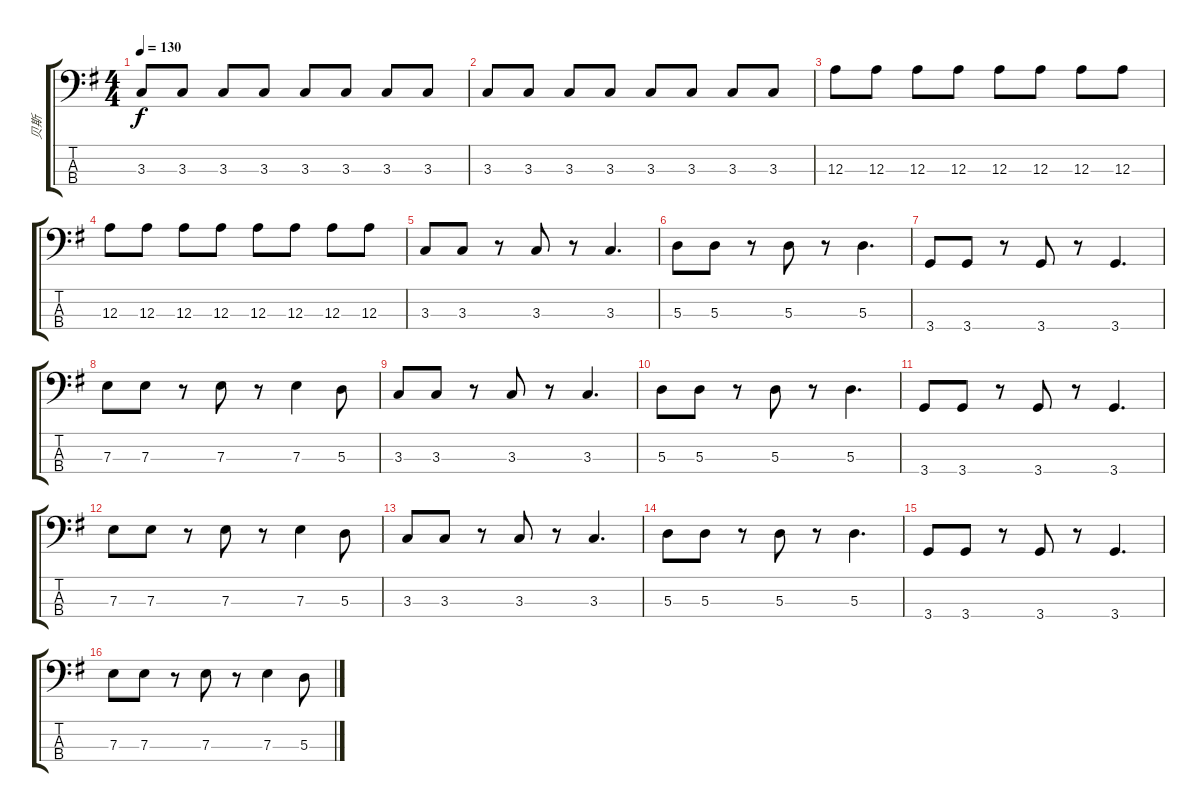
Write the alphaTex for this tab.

\track ("贝斯" "贝斯") {instrument electricbassfinger}
\staff {score tabs}
\tuning (G2 D2 A1 E1) {hide}
\ts (4 4)
\tempo 130
\clef f4
\ks g
3.3.8{dy f} 3.3.8 3.3.8 3.3.8 3.3.8 3.3.8 3.3.8 3.3.8 |
3.3.8 3.3.8 3.3.8 3.3.8 3.3.8 3.3.8 3.3.8 3.3.8 |
12.3.8 12.3.8 12.3.8 12.3.8 12.3.8 12.3.8 12.3.8 12.3.8 |
12.3.8 12.3.8 12.3.8 12.3.8 12.3.8 12.3.8 12.3.8 12.3.8 |
3.3.8 3.3.8 r.8 3.3.8 r.8 3.3.4{d} |
5.3.8 5.3.8 r.8 5.3.8 r.8 5.3.4{d} |
3.4.8 3.4.8 r.8 3.4.8 r.8 3.4.4{d} |
7.3.8 7.3.8 r.8 7.3.8 r.8 7.3.4 5.3.8 |
3.3.8 3.3.8 r.8 3.3.8 r.8 3.3.4{d} |
5.3.8 5.3.8 r.8 5.3.8 r.8 5.3.4{d} |
3.4.8 3.4.8 r.8 3.4.8 r.8 3.4.4{d} |
7.3.8 7.3.8 r.8 7.3.8 r.8 7.3.4 5.3.8 |
3.3.8 3.3.8 r.8 3.3.8 r.8 3.3.4{d} |
5.3.8 5.3.8 r.8 5.3.8 r.8 5.3.4{d} |
3.4.8 3.4.8 r.8 3.4.8 r.8 3.4.4{d} |
7.3.8 7.3.8 r.8 7.3.8 r.8 7.3.4 5.3.8
